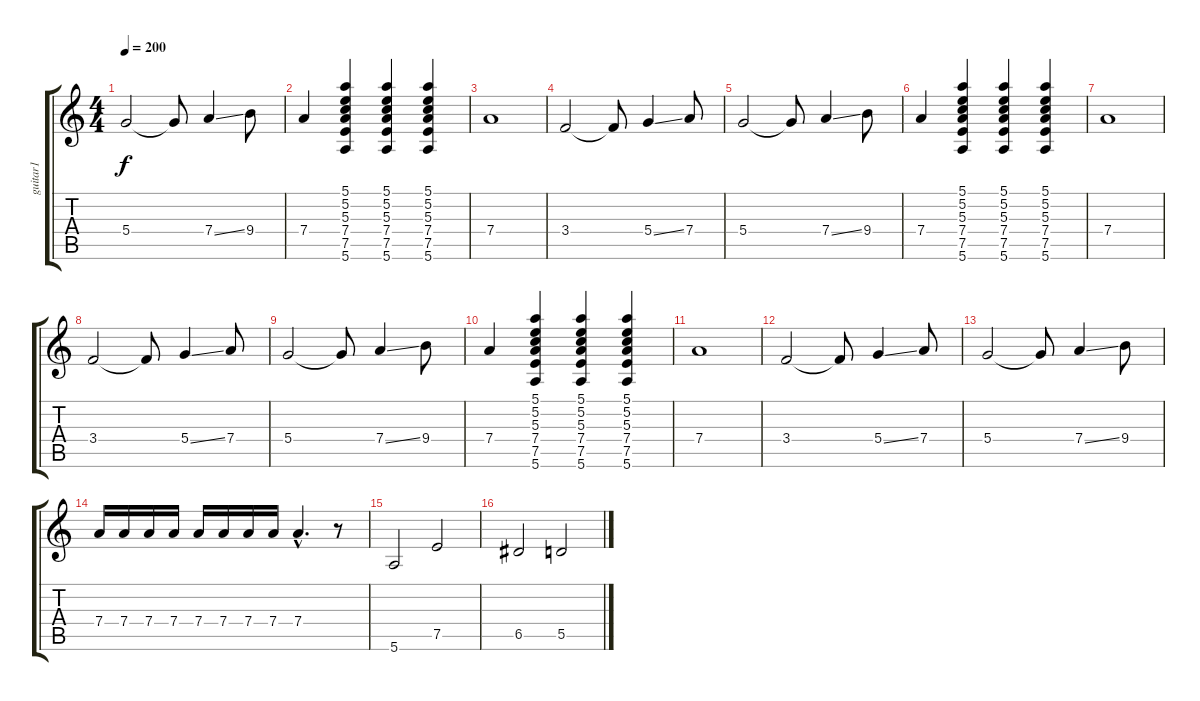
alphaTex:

\track ("guitar1" "guitar1") {instrument distortionguitar}
\staff {score tabs}
\tuning (E4 B3 G3 D3 A2 E2) {hide}
\ts (4 4)
\tempo 200
\clef g2
\ks c
5.4.2{dy f} 5.4{t}.8 7.4{ss}.4 9.4.8 |
7.4.4 (5.1 5.2 5.3 7.4 7.5 5.6).4 (5.1 5.2 5.3 7.4 7.5 5.6).4 (5.1 5.2 5.3 7.4 7.5 5.6).4 |
7.4.1 |
3.4.2 3.4{t}.8 5.4{ss}.4 7.4.8 |
5.4.2 5.4{t}.8 7.4{ss}.4 9.4.8 |
7.4.4 (5.1 5.2 5.3 7.4 7.5 5.6).4 (5.1 5.2 5.3 7.4 7.5 5.6).4 (5.1 5.2 5.3 7.4 7.5 5.6).4 |
7.4.1 |
3.4.2 3.4{t}.8 5.4{ss}.4 7.4.8 |
5.4.2 5.4{t}.8 7.4{ss}.4 9.4.8 |
7.4.4 (5.1 5.2 5.3 7.4 7.5 5.6).4 (5.1 5.2 5.3 7.4 7.5 5.6).4 (5.1 5.2 5.3 7.4 7.5 5.6).4 |
7.4.1 |
3.4.2 3.4{t}.8 5.4{ss}.4 7.4.8 |
5.4.2 5.4{t}.8 7.4{ss}.4 9.4.8 |
7.4.16 7.4.16 7.4.16 7.4.16 7.4.16 7.4.16 7.4.16 7.4.16 7.4{hac}.4{d} r.8 |
5.6.2 7.5.2 |
6.5.2 5.5.2
